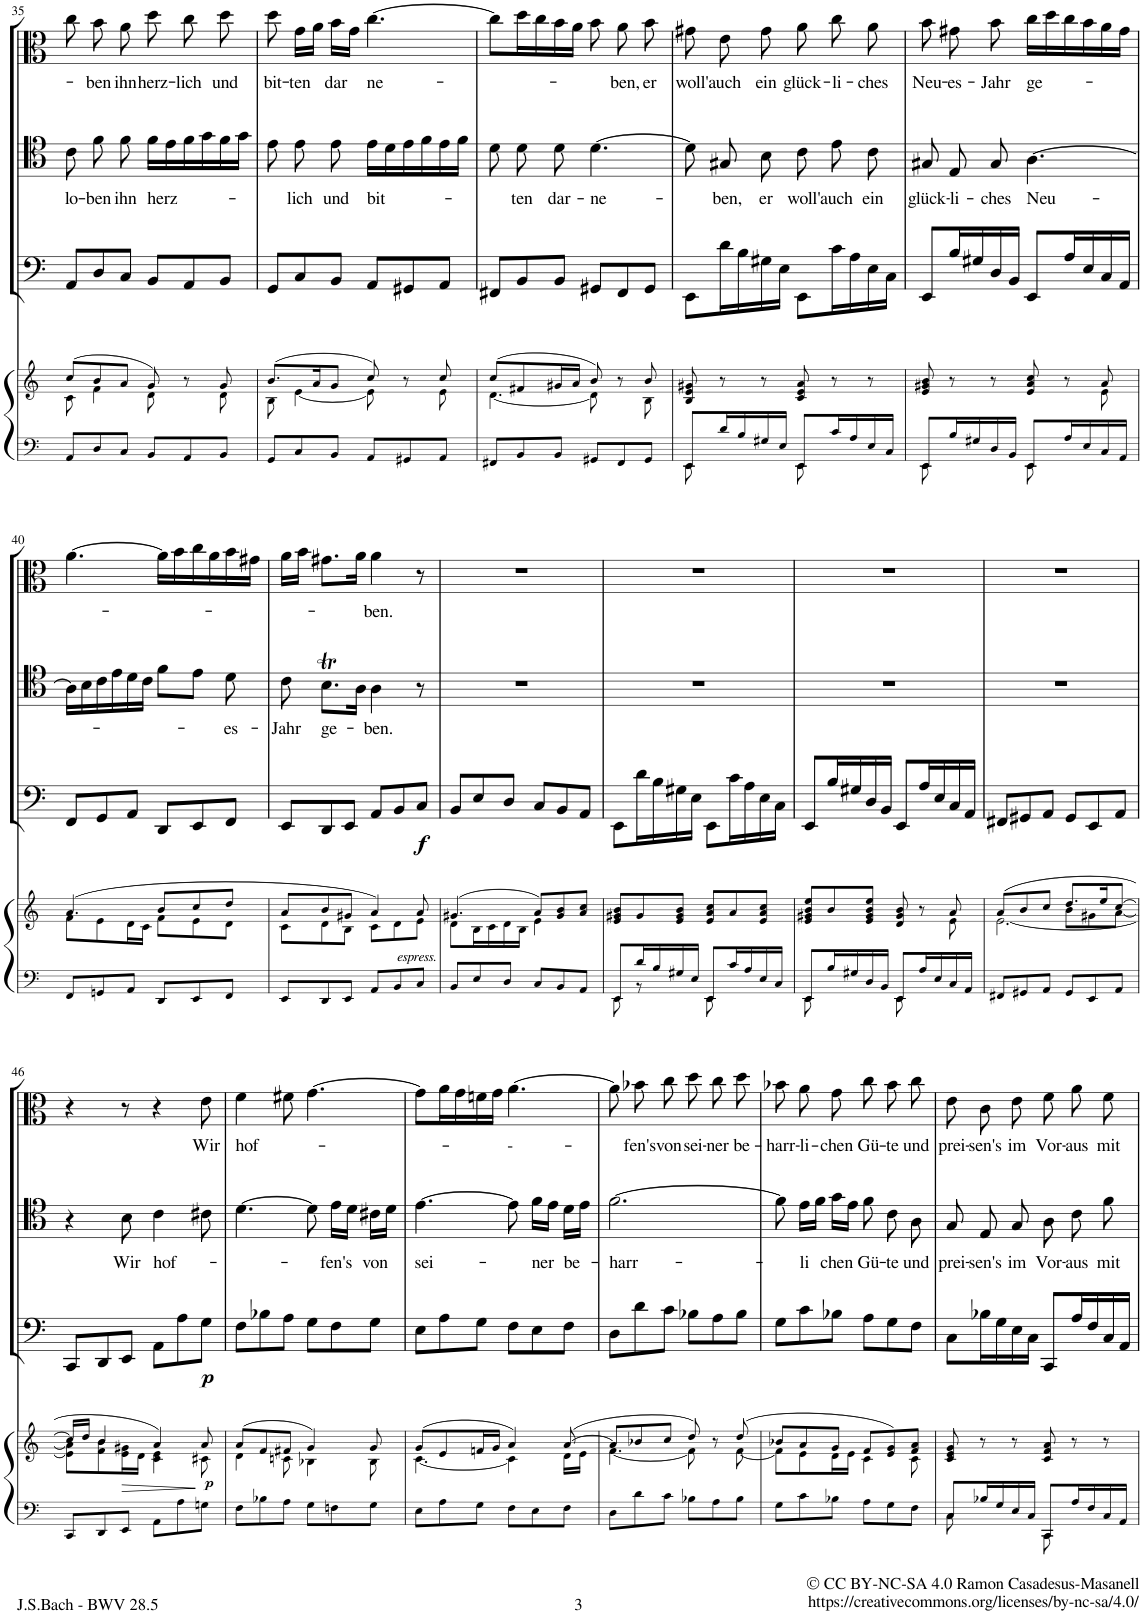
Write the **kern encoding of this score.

**kern	**kern	**dynam	**kern	**dynam	**kern	**text	**kern	**text
*part4	*part4	*part4	*part3	*part3	*part2	*part2	*part1	*part1
*staff5	*staff4	*staff4/5	*staff3	*staff3	*staff2	*staff2	*staff1	*staff1
*I"Grand Piano	*	*	*I"Continuo	*	*I"Tenore	*	*I"Alto	*
*I'Pno	*	*	*	*	*	*	*	*
!!LO:PB:g=z
*clefF4	*clefG2	*	*clefF4	*	*clefC4	*	*clefC3	*
*k[]	*k[]	*	*k[]	*	*k[]	*	*k[]	*
*M6/8	*M6/8	*	*M6/8	*	*M6/8	*	*M6/8	*
=35	=35	=35	=35	=35	=35	=35	=35	=35
*	*^	*	*	*	*	*	*	*
!	!	!	!	!	!	!	!LO:LY:b	!	!
8AA/L	(8cc/L	8c\	.	8AA/L	.	8c\	lo-	8cc\	.
!	!	!	!	!	!	!	!LO:LY:b	!	!LO:LY:b
8D/	8b/	4f\	.	8D/	.	8f\	-ben	8b\	ben
!	!	!	!	!	!	!	!LO:LY:b	!	!LO:LY:b
8C/J	8a/J	.	.	8C/J	.	8f\	ihn	8a\	ihn
!	!	!	!	!	!	!	!LO:LY:b	!	!LO:LY:b
8BB/L	8g/)	8d\	.	8BB/L	.	16f\LL	herz-	8dd\	herz-
.	.	.	.	.	.	16e\	.	.	.
!	!	!	!	!	!	!	!	!	!LO:LY:b
8AA/	8r	8ryy	.	8AA/	.	16f\	.	8cc\	-lich
.	.	.	.	.	.	16g\	.	.	.
!	!	!	!	!	!	!	!	!	!LO:LY:b
8BB/J	8g/	8d\	.	8BB/J	.	16f\	.	8dd\	und
.	.	.	.	.	.	16g\JJ	.	.	.
=36	=36	=36	=36	=36	=36	=36	=36	=36	=36
!	!	!	!	!	!	!	!	!	!LO:LY:b
8GG/L	(8.b/L	8B\	.	8GG/L	.	8e\	.	8dd\	bit-
!	!	!	!	!	!	!	!LO:LY:b	!	!LO:LY:b
8C/	.	[4e\	.	8C/	.	8e\	lich	16g\LL	-ten
.	16a/K	.	.	.	.	.	.	16a\JJ	.
!	!	!	!	!	!	!	!LO:LY:b	!	!LO:LY:b
8BB/J	8g/J	.	.	8BB/J	.	8e\	und	16b\LL	dar
.	.	.	.	.	.	.	.	16g\JJ	.
!	!	!	!	!	!	!	!LO:LY:b	!	!LO:LY:b
8AA/L	8cc/)	8e\]	.	8AA/L	.	16e\LL	bit-	[4.cc\	ne-
.	.	.	.	.	.	16d\	.	.	.
8GG#X/	8r	8ryy	.	8GG#X/	.	16e\	.	.	.
.	.	.	.	.	.	16f\	.	.	.
8AA/J	8cc/	8e\	.	8AA/J	.	16e\	.	.	.
.	.	.	.	.	.	16f\JJ	.	.	.
=37	=37	=37	=37	=37	=37	=37	=37	=37	=37
8FF#X/L	(8cc/L	[4.d\	.	8FF#X/L	.	8d\	.	8cc\L]	.
!	!	!	!	!	!	!	!LO:LY:b	!	!
8BB/	8f#X/	.	.	8BB/	.	8d\	ten	16dd\L	.
.	.	.	.	.	.	.	.	16cc\	.
!	!	!	!	!	!	!	!LO:LY:b	!	!
8BB/J	16g#X/L	.	.	8BB/J	.	8d\	dar-	16b\	.
.	16a/JJ	.	.	.	.	.	.	16a\JJ	.
!	!	!	!	!	!	!	!LO:LY:b	!	!
8GG#X/L	8b/)	8d\]	.	8GG#X/L	.	[4.d\	-ne-	8b\	.
!	!	!	!	!	!	!	!	!	!LO:LY:b
8FF#/	8r	8ryy	.	8FF#/	.	.	.	8a\	-ben,
!	!	!	!	!	!	!	!	!	!LO:LY:b
8GG#/J	8b/	8B\	.	8GG#/J	.	.	.	8b\	er
=38	=38	=38	=38	=38	=38	=38	=38	=38	=38
*^	*	*	*	*	*	*	*	*	*
!	!	!	!	!	!	!	!	!	!	!LO:LY:b
*	*	*v	*v	*	*	*	*	*	*	*
8EE/L	8EE\	8B/ 8e/ 8g#X/	.	8EE\L	.	8d\]	.	8g#X\	woll'
!	!	!	!	!	!	!	!LO:LY:b	!	!LO:LY:b
16d/L	4ryy	8r	.	16d\L	.	8G#X/	-ben,	8e\	auch
16B/	.	.	.	16B\	.	.	.	.	.
!	!	!	!	!	!	!	!LO:LY:b	!	!LO:LY:b
16G#X/	.	8r	.	16G#X\	.	8B\	er	8g#\	ein
16E/JJ	.	.	.	16E\JJ	.	.	.	.	.
!	!	!	!	!	!	!	!LO:LY:b	!	!LO:LY:b
8EE/L	8EE\	8c/ 8e/ 8a/	.	8EE\L	.	8c\	woll'	8a\	glück-
!	!	!	!	!	!	!	!LO:LY:b	!	!LO:LY:b
16c/L	4ryy	8r	.	16c\L	.	8e\	auch	8cc\	-li-
16A/	.	.	.	16A\	.	.	.	.	.
!	!	!	!	!	!	!	!LO:LY:b	!	!LO:LY:b
16E/	.	8r	.	16E\	.	8c\	ein	8a\	-ches
16C/JJ	.	.	.	16C\JJ	.	.	.	.	.
=39	=39	=39	=39	=39	=39	=39	=39	=39	=39
*	*	*^	*	*	*	*	*	*	*
!	!	!	!	!	!	!	!	!LO:LY:b	!	!LO:LY:b
8EE/L	8EE\	8e/ 8g#X/ 8b/	8ryy	.	8EE/L	.	8G#X/	glück-	8b\	Neu-
!	!	!	!	!	!	!	!	!LO:LY:b	!	!LO:LY:b
*	*	*v	*v	*	*	*	*	*	*	*
16B/L	8ryy	8r	.	16B/L	.	8E/	-li-	8g#X\	-es-
16G#X/	.	.	.	16G#X/	.	.	.	.	.
!	!	!	!	!	!	!	!LO:LY:b	!	!LO:LY:b
16D/	8ryy	8r	.	16D/	.	8G#/	-ches	8b\	-Jahr
16BB/JJ	.	.	.	16BB/JJ	.	.	.	.	.
!	!	!	!	!	!	!	!LO:LY:b	!	!LO:LY:b
8EE/L	8EE\	8e/ 8a/ 8cc/	.	8EE/L	.	[4.A\	Neu-	16cc\LL	ge-
.	.	.	.	.	.	.	.	16dd\	.
16A/L	8ryy	8r	.	16A/L	.	.	.	16cc\	.
16E/	.	.	.	16E/	.	.	.	16b\	.
*	*	*^	*	*	*	*	*	*	*
16C/	8ryy	8a/	8e\	.	16C/	.	.	.	16a\	.
16AA/JJ	.	.	.	.	16AA/JJ	.	.	.	16g#\JJ	.
*v	*v	*	*	*	*	*	*	*	*	*
!!LO:LB:g=z
=40	=40	=40	=40	=40	=40	=40	=40	=40	=40
8FF/L	(4.a/	8f\L	.	8FF/L	.	16A\LL]	.	[4.a\	.
.	.	.	.	.	.	16B\	.	.	.
8GGn/	.	8e\	.	8GG/	.	16c\	.	.	.
.	.	.	.	.	.	16e\	.	.	.
8AA/J	.	16d\L	.	8AA/J	.	16d\	.	.	.
.	.	16c\JJ	.	.	.	16c\JJ	.	.	.
8DD/L	8b/L	8f\L	.	8DD/L	.	8f\L	.	16a\LL]	.
.	.	.	.	.	.	.	.	16b\	.
8EE/	8cc/	8e\	.	8EE/	.	8e\J	.	16cc\	.
.	.	.	.	.	.	.	.	16a\	.
!	!	!	!	!	!	!	!LO:LY:b	!	!
8FF/J	8dd/J	8d\J	.	8FF/J	.	8d\	es-	16b\	.
.	.	.	.	.	.	.	.	16g#X\JJ	.
=41	=41	=41	=41	=41	=41	=41	=41	=41	=41
!	!	!	!	!	!	!	!LO:LY:b	!	!
8EE/L	8a/L	8c\L	.	8EE/L	.	8c\	-Jahr	16a\LL	.
.	.	.	.	.	.	.	.	16b\JJ	.
!	!	!	!	!	!	!	!LO:LY:b	!	!
8DD/	8b/	8d\	.	8DD/	.	8.Bt\L	ge-	8.g#X\L	.
8EE/J	8g#X/J	8B\J	.	8EE/J	.	.	.	.	.
.	.	.	.	.	.	16A\Jk	.	16a\Jk	.
!	!	!	!	!	!	!	!LO:LY:b	!	!LO:LY:b
8AA/L	4a/)	8c\L	.	8AA/L	.	4A\	ben.	4a\	-ben.
8BB/	.	8d\	.	8BB/	.	.	.	.	.
!	!LO:TX:b:i:t=espress.	!	!	!	!	!	!	!	!
!	!	!	!	!	!LO:DY:b	!	!	!	!
8C/J	8a/	8e\J	.	8C/J	f	8r	.	8r	.
=42	=42	=42	=42	=42	=42	=42	=42	=42	=42
8BB/L	(4.g#X/	8d\L	.	8BB/L	.	2.r	.	2.r	.
8E/	.	16B\L	.	8E/	.	.	.	.	.
.	.	16c\	.	.	.	.	.	.	.
8D/J	.	16d\	.	8D/J	.	.	.	.	.
.	.	16B\JJ	.	.	.	.	.	.	.
8C/L	8a/L)	4e\	.	8C/L	.	.	.	.	.
8BB/	8g#/ 8b/	.	.	8BB/	.	.	.	.	.
8AA/J	8a/ 8cc/J	8ryy	.	8AA/J	.	.	.	.	.
*	*v	*v	*	*	*	*	*	*	*
=43	=43	=43	=43	=43	=43	=43	=43	=43
*^	*	*	*	*	*	*	*	*
8EE/L	8EE\	8e/ 8g#X/ 8b/L	.	8EE\L	.	2.r	.	2.r	.
16d/L	8r	8g#/	.	16d\L	.	.	.	.	.
16B/	.	.	.	16B\	.	.	.	.	.
16G#X/	8ryy	8e/ 8g#/ 8b/J	.	16G#X\	.	.	.	.	.
16E/JJ	.	.	.	16E\JJ	.	.	.	.	.
8EE/L	8EE\	8e/ 8a/ 8cc/L	.	8EE\L	.	.	.	.	.
16c/L	8ryy	8a/	.	16c\L	.	.	.	.	.
16A/	.	.	.	16A\	.	.	.	.	.
16E/	8ryy	8e/ 8a/ 8cc/J	.	16E\	.	.	.	.	.
16C/JJ	.	.	.	16C\JJ	.	.	.	.	.
=44	=44	=44	=44	=44	=44	=44	=44	=44	=44
*	*	*^	*	*	*	*	*	*	*
8EE/L	8EE\	8e/ 8g#X/ 8b/ 8ee/L	8ryy	.	8EE/L	.	2.r	.	2.r	.
*	*	*v	*v	*	*	*	*	*	*	*
16B/L	8ryy	8b/	.	16B/L	.	.	.	.	.
16G#X/	.	.	.	16G#X/	.	.	.	.	.
16D/	8ryy	8e/ 8g#/ 8b/ 8ee/J	.	16D/	.	.	.	.	.
16BB/JJ	.	.	.	16BB/JJ	.	.	.	.	.
8EE/L	8EE\	8d/ 8g#/ 8b/	.	8EE/L	.	.	.	.	.
16A/L	8ryy	8r	.	16A/L	.	.	.	.	.
16E/	.	.	.	16E/	.	.	.	.	.
*	*	*^	*	*	*	*	*	*	*
16C/	8ryy	8a/	8e\	.	16C/	.	.	.	.	.
16AA/JJ	.	.	.	.	16AA/JJ	.	.	.	.	.
*v	*v	*	*	*	*	*	*	*	*	*
=45	=45	=45	=45	=45	=45	=45	=45	=45	=45
*	*	*^	*	*	*	*	*	*	*
8FF#X/L	(8a/L	[2.e\	4.ryy	.	8FF#X/L	.	2.r	.	2.r	.
8GG#X/	8b/	.	.	.	8GG#X/	.	.	.	.	.
8AA/J	8cc/J	.	.	.	8AA/J	.	.	.	.	.
8GG#/L	8.dd/L	.	8b\L	.	8GG#/L	.	.	.	.	.
8EE/	.	.	8g#X\	.	8EE/	.	.	.	.	.
.	16ee/K	.	.	.	.	.	.	.	.	.
8AA/J	[8cc/J	.	[8a\J	.	8AA/J	.	.	.	.	.
*	*	*v	*v	*	*	*	*	*	*	*
!!LO:LB:g=z
=46	=46	=46	=46	=46	=46	=46	=46	=46	=46
8CC/L	16cc/LL]	8e\] 8a\]L	.	8CC/L	.	4r	.	4r	.
.	16dd/JJ	.	.	.	.	.	.	.	.
8DD/	4b/	8f\ 8b\	.	8DD/	.	.	.	.	.
!	!	!	!	!	!	!	!LO:LY:b	!	!
8EE/J	.	16e\ 16g#X\L	.	8EE/J	.	8B\	Wir	8r	.
.	.	16d\JJ	.	.	.	.	.	.	.
!	!	!	!	!	!	!	!LO:LY:b	!	!
8AA\L	4a/)	4c\ 4e\	.	8AA\L	.	4c\	hof-	4r	.
8A\	.	.	.	8A\	.	.	.	.	.
!	!	!	!LO:DY:b	!	!LO:DY:b	!	!	!	!LO:LY:b
8Gn\J	8a/	8c#X\	p	8G\J	p	8c#X\	.	8e\	Wir
=47	=47	=47	=47	=47	=47	=47	=47	=47	=47
!	!	!	!	!	!	!	!	!	!LO:LY:b
8F\L	(8a/L	4d\	.	8F\L	.	[4.d\	.	4f\	hof-
8B-X\	8f/	.	.	8B-X\	.	.	.	.	.
8A\J	8f#X/J	8cn\	.	8A\J	.	.	.	8f#X\	.
8G\L	4g/)	4B-X\	.	8G\L	.	8d\]	.	[4.g\	.
!	!	!	!	!	!	!	!LO:LY:b	!	!
8Fn\	.	.	.	8F\	.	16e\LL	-fen's	.	.
.	.	.	.	.	.	16d\JJ	.	.	.
!	!	!	!	!	!	!	!LO:LY:b	!	!
8G\J	8g/	8B-\	.	8G\J	.	16c#X\LL	von	.	.
.	.	.	.	.	.	16d\JJ	.	.	.
=48	=48	=48	=48	=48	=48	=48	=48	=48	=48
!	!	!	!	!	!	!	!LO:LY:b	!	!
8E\L	(8g/L	[4.c\	.	8E\L	.	[4.e\	sei-	8g\L]	.
8A\	8e/	.	.	8A\	.	.	.	16a\L	.
.	.	.	.	.	.	.	.	16g\	.
8G\J	16fn/L	.	.	8G\J	.	.	.	16fn\	.
.	16g/JJ	.	.	.	.	.	.	16g\JJ	.
!	!	!	!	!	!	!	!	!	!LO:LY:b
8F\L	4a/)	4c\]	.	8F\L	.	8e\]	.	[4.a\	---
!	!	!	!	!	!	!	!LO:LY:b	!	!
8E\	.	.	.	8E\	.	16f\LL	-ner	.	.
.	.	.	.	.	.	16e\JJ	.	.	.
!	!	!	!	!	!	!	!LO:LY:b	!	!
8F\J	([8a/	16d\LL	.	8F\J	.	16d\LL	be-	.	.
.	.	16e\JJ	.	.	.	16e\JJ	.	.	.
=49	=49	=49	=49	=49	=49	=49	=49	=49	=49
!	!	!	!	!	!	!	!LO:LY:b	!	!
8D\L	8a/L]	[4.f\	.	8D\L	.	[2.f\	harr-	8a\]	.
!	!	!	!	!	!	!	!	!	!LO:LY:b
8d\	8b-X/	.	.	8d\	.	.	.	8b-X\	-fen's
!	!	!	!	!	!	!	!	!	!LO:LY:b
8c\J	8cc/J	.	.	8c\J	.	.	.	8cc\	von
!	!	!	!	!	!	!	!	!	!LO:LY:b
8B-X\L	8dd/)	8f\]	.	8B-X\L	.	.	.	8dd\	sei-
!	!	!	!	!	!	!	!	!	!LO:LY:b
8A\	8r	8ryy	.	8A\	.	.	.	8cc\	-ner
!	!	!	!	!	!	!	!	!	!LO:LY:b
8B-\J	(8dd/	[8f\	.	8B-\J	.	.	.	8dd\	be-
=50	=50	=50	=50	=50	=50	=50	=50	=50	=50
!	!	!	!	!	!	!	!	!	!LO:LY:b
8G\L	8b-X/L	8f\L]	.	8G\L	.	8f\]	.	8b-X\	-harr-
!	!	!	!	!	!	!	!LO:LY:b	!	!LO:LY:b
8c\	8a/	8e\	.	8c\	.	16e\LL	-li	8a\	-li-
.	.	.	.	.	.	16f\JJ	.	.	.
!	!	!	!	!	!	!	!LO:LY:b	!	!LO:LY:b
8B-X\J	8g/J	16d\L	.	8B-X\J	.	16g\LL	chen	8g\	-chen
.	.	16e\JJ	.	.	.	16e\JJ	.	.	.
!	!	!	!	!	!	!	!LO:LY:b	!	!LO:LY:b
8A\L	8f/L	4c\	.	8A\L	.	8f\	Gü-	8cc\	Gü-
!	!	!	!	!	!	!	!LO:LY:b	!	!LO:LY:b
8G\	8e/ 8g/)	.	.	8G\	.	8c\	-te	8b-\	-te
!	!	!	!	!	!	!	!LO:LY:b	!	!LO:LY:b
8F\J	8f/ 8a/J	8c\	.	8F\J	.	8A\	und	8cc\	und
=51	=51	=51	=51	=51	=51	=51	=51	=51	=51
*^	*	*	*	*	*	*	*	*	*
!	!	!	!	!	!	!	!	!LO:LY:b	!	!LO:LY:b
*	*	*v	*v	*	*	*	*	*	*	*
8C/L	8C\	8c/ 8e/ 8g/	.	8C\L	.	8G/	prei-	8e\	prei-
!	!	!	!	!	!	!	!LO:LY:b	!	!LO:LY:b
16B-X/L	8ryy	8r	.	16B-X\L	.	8E/	-sen's	8c\	-sen's
16G/	.	.	.	16G\	.	.	.	.	.
!	!	!	!	!	!	!	!LO:LY:b	!	!LO:LY:b
16E/	8ryy	8r	.	16E\	.	8G/	im	8e\	im
16C/JJ	.	.	.	16C\JJ	.	.	.	.	.
!	!	!	!	!	!	!	!LO:LY:b	!	!LO:LY:b
8CC/L	8CC\	8c/ 8f/ 8a/	.	8CC/L	.	8A\	Vor-	8f\	Vor-
!	!	!	!	!	!	!	!LO:LY:b	!	!LO:LY:b
16A/L	8ryy	8r	.	16A/L	.	8c\	-aus	8a\	-aus
16F/	.	.	.	16F/	.	.	.	.	.
!	!	!	!	!	!	!	!LO:LY:b	!	!LO:LY:b
16C/	8ryy	8r	.	16C/	.	8f\	mit	8f\	mit
16AA/JJ	.	.	.	16AA/JJ	.	.	.	.	.
*v	*v	*	*	*	*	*	*	*	*
=	=	=	=	=	=	=	=	=
*-	*-	*-	*-	*-	*-	*-	*-	*-
